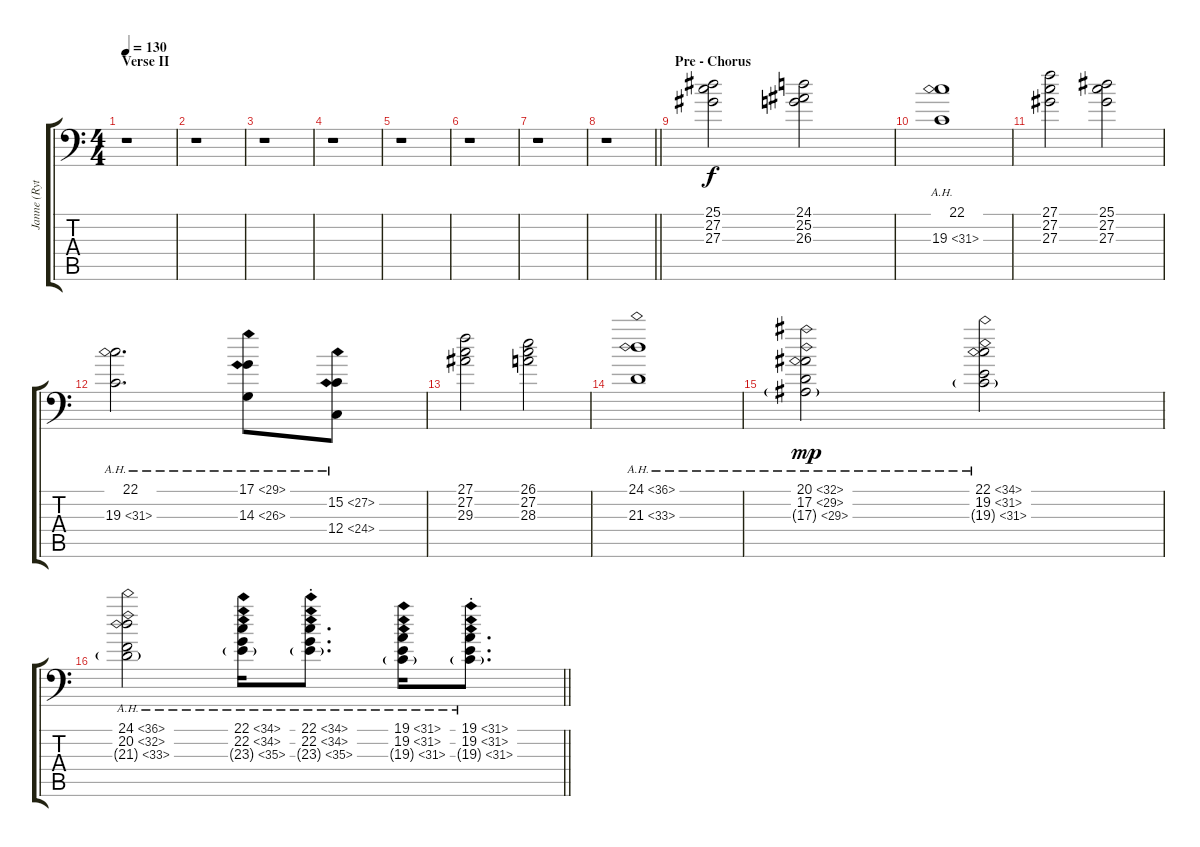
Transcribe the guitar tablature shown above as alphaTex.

\track ("Janne (Rythm I)" "Janne (Ryt") {instrument stringensemble1}
\staff {score tabs}
\tuning (D3 A2 F2 C2 G1 C1) {hide}
\ts (4 4)
\section ("" "Verse II")
\tempo 130
\clef f4
\ks c
r.1{dy f} |
r.1 |
r.1 |
r.1 |
r.1 |
r.1 |
r.1 |
\barLineRight lightlight
r.1 |
\section ("" "Pre - Chorus")
(25.1 27.2 27.3).2{volume 9 balance 8 instrument stringensemble1} (24.1 25.2 26.3).2 |
(22.1 19.3{ah 12}).1{volume 7 instrument stringensemble1} |
(27.1 27.2 27.3).2{volume 9} (25.1 27.2 27.3).2 |
(22.1 19.3{ah 12}).2{d volume 7 instrument stringensemble1} (17.1{ah 12} 14.3{ah 12}).8 (15.2{ah 12} 12.4{ah 12}).8 |
(27.1 27.2 29.3).2{volume 9} (26.1 27.2 28.3).2 |
(24.1{ah 12} 21.3{ah 12}).1{volume 7} |
(20.1{ah 12} 17.2{ah 12} 17.3{ah 12 g}).2{dy mp volume 10} (22.1{ah 12} 19.2{ah 12} 19.3{ah 12 g}).2 |
\barLineRight lightlight
(24.1{ah 12} 20.2{ah 12} 21.3{ah 12 g}).2 (22.1{ah 12} 22.2{ah 12} 23.3{ah 12 g}).16 (22.1{ah 12 st} 22.2{ah 12 st} 23.3{ah 12 g st}).8{d} (19.1{ah 12} 19.2{ah 12} 19.3{ah 12 g}).16 (19.1{ah 12 st} 19.2{ah 12 st} 19.3{ah 12 g st}).8{d}
